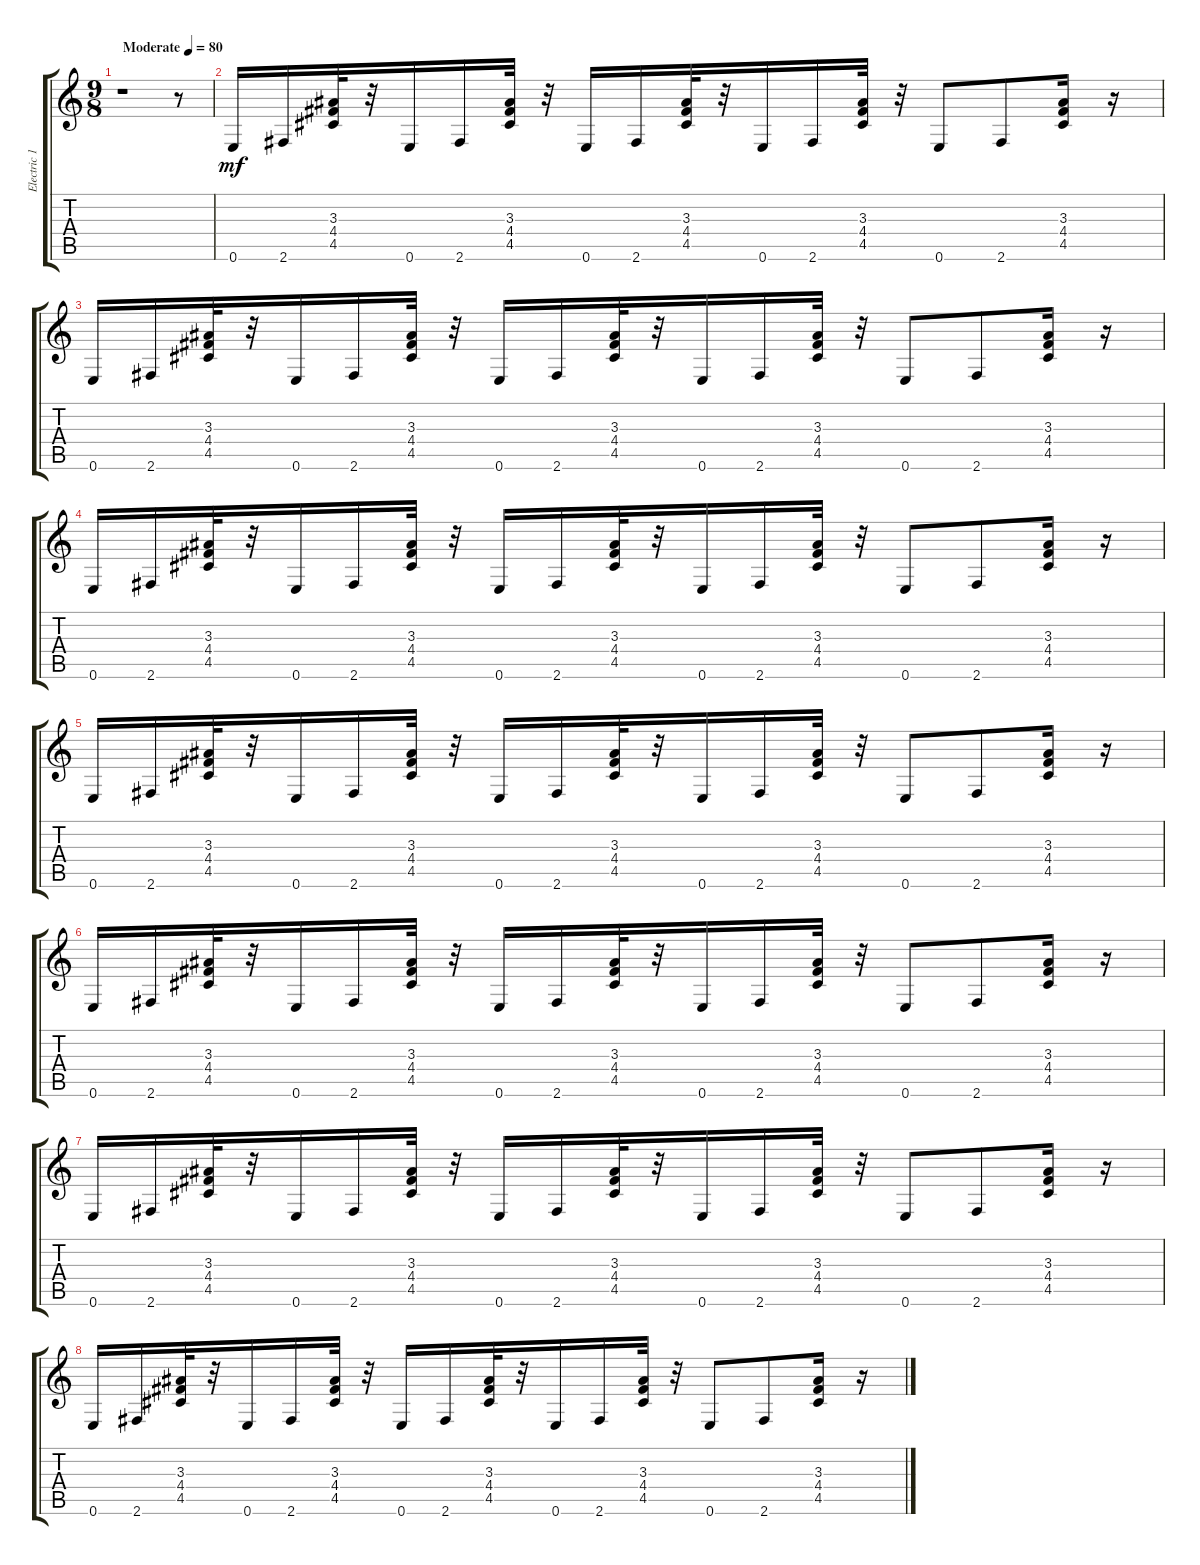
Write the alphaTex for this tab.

\track ("Electric 12 string" "Electric 1") {instrument electricguitarclean}
\staff {score tabs}
\tuning (E4 B3 G3 D3 A2 E2) {hide}
\ts (9 8)
\tempo (80 "Moderate")
\clef g2
\ks c
r.1{dy mf instrument electricguitarclean} r.8 |
0.6.16 2.6.16 (3.3 4.4 4.5).32 r.32 0.6.16 2.6.16 (3.3 4.4 4.5).32 r.32 0.6.16 2.6.16 (3.3 4.4 4.5).32 r.32 0.6.16 2.6.16 (3.3 4.4 4.5).32 r.32 0.6.8 2.6.8 (3.3 4.4 4.5).16 r.16 |
0.6.16 2.6.16 (3.3 4.4 4.5).32 r.32 0.6.16 2.6.16 (3.3 4.4 4.5).32 r.32 0.6.16 2.6.16 (3.3 4.4 4.5).32 r.32 0.6.16 2.6.16 (3.3 4.4 4.5).32 r.32 0.6.8 2.6.8 (3.3 4.4 4.5).16 r.16 |
0.6.16 2.6.16 (3.3 4.4 4.5).32 r.32 0.6.16 2.6.16 (3.3 4.4 4.5).32 r.32 0.6.16 2.6.16 (3.3 4.4 4.5).32 r.32 0.6.16 2.6.16 (3.3 4.4 4.5).32 r.32 0.6.8 2.6.8 (3.3 4.4 4.5).16 r.16 |
0.6.16 2.6.16 (3.3 4.4 4.5).32 r.32 0.6.16 2.6.16 (3.3 4.4 4.5).32 r.32 0.6.16 2.6.16 (3.3 4.4 4.5).32 r.32 0.6.16 2.6.16 (3.3 4.4 4.5).32 r.32 0.6.8 2.6.8 (3.3 4.4 4.5).16 r.16 |
0.6.16 2.6.16 (3.3 4.4 4.5).32 r.32 0.6.16 2.6.16 (3.3 4.4 4.5).32 r.32 0.6.16 2.6.16 (3.3 4.4 4.5).32 r.32 0.6.16 2.6.16 (3.3 4.4 4.5).32 r.32 0.6.8 2.6.8 (3.3 4.4 4.5).16 r.16 |
0.6.16 2.6.16 (3.3 4.4 4.5).32 r.32 0.6.16 2.6.16 (3.3 4.4 4.5).32 r.32 0.6.16 2.6.16 (3.3 4.4 4.5).32 r.32 0.6.16 2.6.16 (3.3 4.4 4.5).32 r.32 0.6.8 2.6.8 (3.3 4.4 4.5).16 r.16 |
0.6.16 2.6.16 (3.3 4.4 4.5).32 r.32 0.6.16 2.6.16 (3.3 4.4 4.5).32 r.32 0.6.16 2.6.16 (3.3 4.4 4.5).32 r.32 0.6.16 2.6.16 (3.3 4.4 4.5).32 r.32 0.6.8 2.6.8 (3.3 4.4 4.5).16 r.16
